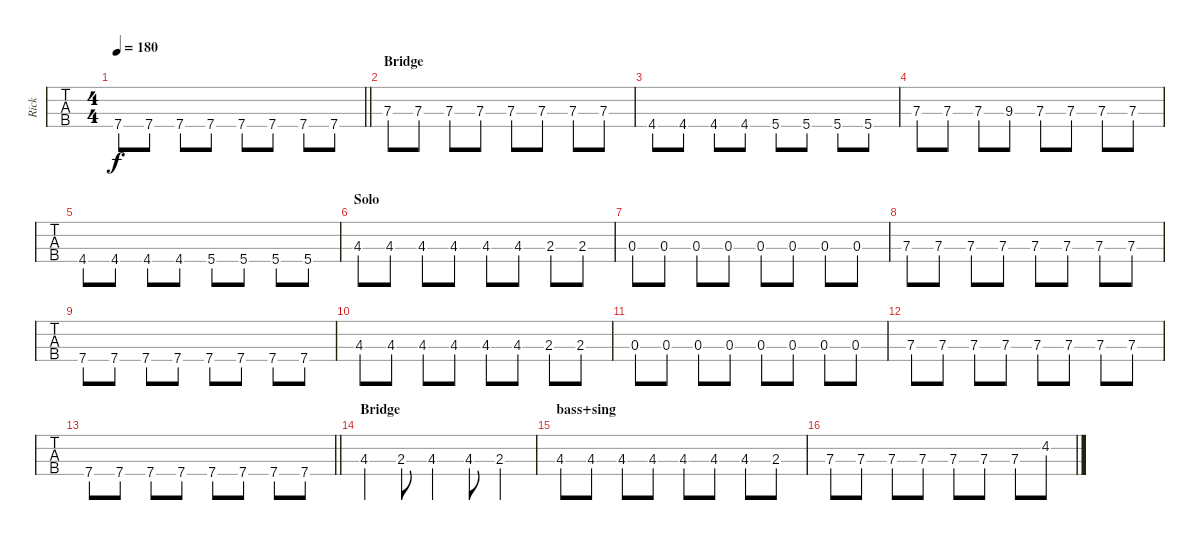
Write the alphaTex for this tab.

\track ("Rick" "Rick") {instrument electricbassfinger}
\staff {tabs}
\tuning (G2 D2 A1 E1) {hide}
\ts (4 4)
\tempo 180
\clef f4
\barLineRight lightlight
\ks c
7.4.8{dy f} 7.4.8 7.4.8 7.4.8 7.4.8 7.4.8 7.4.8 7.4.8 |
\section ("" "Bridge")
7.3.8 7.3.8 7.3.8 7.3.8 7.3.8 7.3.8 7.3.8 7.3.8 |
4.4.8 4.4.8 4.4.8 4.4.8 5.4.8 5.4.8 5.4.8 5.4.8 |
7.3.8 7.3.8 7.3.8 9.3.8 7.3.8 7.3.8 7.3.8 7.3.8 |
4.4.8 4.4.8 4.4.8 4.4.8 5.4.8 5.4.8 5.4.8 5.4.8 |
\section ("" "Solo")
4.3.8 4.3.8 4.3.8 4.3.8 4.3.8 4.3.8 2.3.8 2.3.8 |
0.3.8 0.3.8 0.3.8 0.3.8 0.3.8 0.3.8 0.3.8 0.3.8 |
7.3.8 7.3.8 7.3.8 7.3.8 7.3.8 7.3.8 7.3.8 7.3.8 |
7.4.8 7.4.8 7.4.8 7.4.8 7.4.8 7.4.8 7.4.8 7.4.8 |
4.3.8 4.3.8 4.3.8 4.3.8 4.3.8 4.3.8 2.3.8 2.3.8 |
0.3.8 0.3.8 0.3.8 0.3.8 0.3.8 0.3.8 0.3.8 0.3.8 |
7.3.8 7.3.8 7.3.8 7.3.8 7.3.8 7.3.8 7.3.8 7.3.8 |
\barLineRight lightlight
7.4.8 7.4.8 7.4.8 7.4.8 7.4.8 7.4.8 7.4.8 7.4.8 |
\section ("" "Bridge")
4.3.4 2.3.8 4.3.4 4.3.8 2.3.4 |
\section ("" "bass+sing")
4.3.8 4.3.8 4.3.8 4.3.8 4.3.8 4.3.8 4.3.8 2.3.8 |
7.3.8 7.3.8 7.3.8 7.3.8 7.3.8 7.3.8 7.3.8 4.2.8
